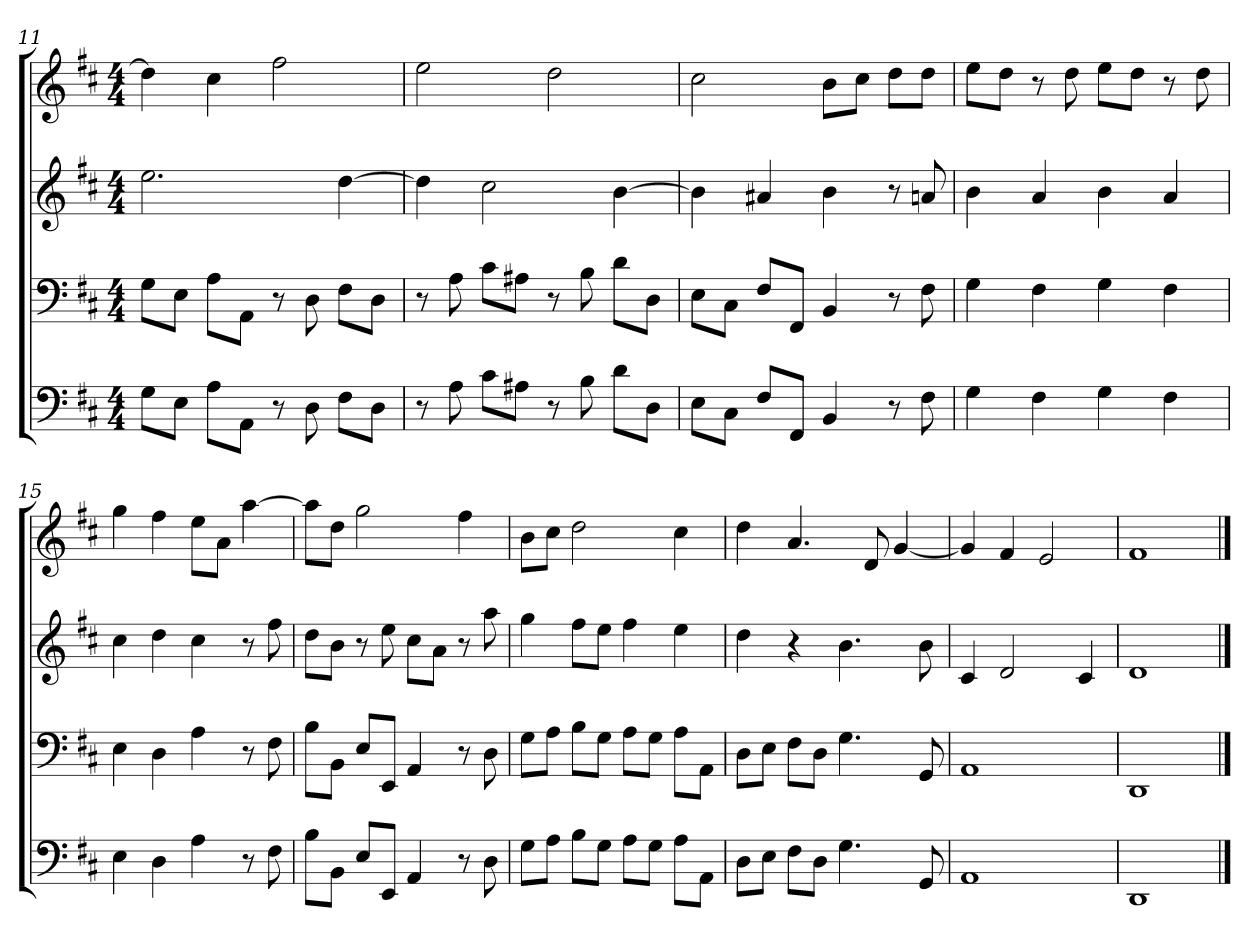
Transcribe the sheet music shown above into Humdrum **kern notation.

**kern	**kern	**kern	**kern
*part4	*part3	*part2	*part1
*staff4	*staff3	*staff2	*staff1
*k[f#c#]	*k[f#c#]	*k[f#c#]	*k[f#c#]
*D:	*D:	*D:	*D:
*M4/4	*M4/4	*M4/4	*M4/4
=11	=11	=11	=11
8GL	8GL	2.ee	4dd]
8EJ	8EJ	.	.
8AL	8AL	.	4cc#
8AAJ	8AAJ	.	.
8r	8r	.	2ff#
8D	8D	.	.
8F#L	8F#L	[4dd	.
8DJ	8DJ	.	.
=12	=12	=12	=12
8r	8r	4dd]	2ee
8A	8A	.	.
8c#L	8c#L	2cc#	.
8A#XJ	8A#XJ	.	.
8r	8r	.	2dd
8B	8B	.	.
8dL	8dL	[4b	.
8DJ	8DJ	.	.
=13	=13	=13	=13
8EL	8EL	4b]	2cc#
8C#J	8C#J	.	.
8F#L	8F#L	4a#X	.
8FF#J	8FF#J	.	.
4BB	4BB	4b	8bL
.	.	.	8cc#J
8r	8r	8r	8ddL
8F#	8F#	8an	8ddJ
=14	=14	=14	=14
4G	4G	4b	8eeL
.	.	.	8ddJ
4F#	4F#	4a	8r
.	.	.	8dd
4G	4G	4b	8eeL
.	.	.	8ddJ
4F#	4F#	4a	8r
.	.	.	8dd
=15	=15	=15	=15
4E	4E	4cc#	4gg
4D	4D	4dd	4ff#
4A	4A	4cc#	8eeL
.	.	.	8aJ
8r	8r	8r	[4aa
8F#	8F#	8ff#	.
=16	=16	=16	=16
8BL	8BL	8ddL	8aaL]
8BBJ	8BBJ	8bJ	8ddJ
8EL	8EL	8r	2gg
8EEJ	8EEJ	8ee	.
4AA	4AA	8cc#L	.
.	.	8aJ	.
8r	8r	8r	4ff#
8D	8D	8aa	.
=17	=17	=17	=17
8GL	8GL	4gg	8bL
8AJ	8AJ	.	8cc#J
8BL	8BL	8ff#L	2dd
8GJ	8GJ	8eeJ	.
8AL	8AL	4ff#	.
8GJ	8GJ	.	.
8AL	8AL	4ee	4cc#
8AAJ	8AAJ	.	.
=18	=18	=18	=18
8DL	8DL	4dd	4dd
8EJ	8EJ	.	.
8F#L	8F#L	4r	4.a
8DJ	8DJ	.	.
4.G	4.G	4.b	.
.	.	.	8d
.	.	.	[4g
8GG	8GG	8b	.
=19	=19	=19	=19
1AA	1AA	4c#	4g]
.	.	2d	4f#
.	.	.	2e
.	.	4c#	.
=20	=20	=20	=20
1DD	1DD	1d	1f#
==	==	==	==
*-	*-	*-	*-
